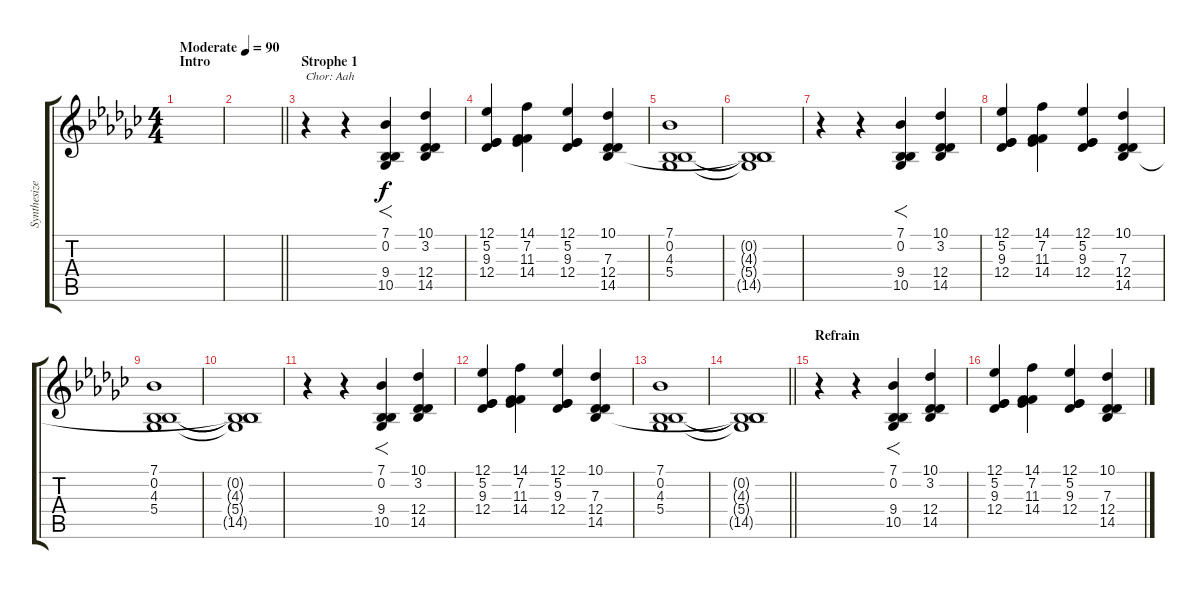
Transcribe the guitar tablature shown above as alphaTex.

\track ("Synthesizer" "Synthesize") {instrument electricpiano1}
\staff {score tabs}
\tuning (Eb4 Bb3 Gb3 Db3 Ab2 Eb2) {hide}
\ts (4 4)
\section ("" "Intro")
\tempo (90 "Moderate")
\clef g2
\ks ebminor
|
\barLineRight lightlight
|
\section ("" "Strophe 1")
r.4{txt "Chor: Aah" instrument pad4choir} r.4 (7.1 0.2 9.4 10.5).4{f} (10.1 3.2 12.4 14.5).4 |
(12.1 5.2 9.3 12.4).4 (14.1 7.2 11.3 14.4).4 (12.1 5.2 9.3 12.4).4 (10.1 7.3 12.4 14.5).4 |
(7.1 0.2 4.3 5.4).1{volume 3} |
(0.2{t} 4.3{t} 5.4{t} 14.5{t}).1 |
r.4 r.4{volume 9} (7.1 0.2 9.4 10.5).4{f} (10.1 3.2 12.4 14.5).4 |
(12.1 5.2 9.3 12.4).4 (14.1 7.2 11.3 14.4).4 (12.1 5.2 9.3 12.4).4 (10.1 7.3 12.4 14.5).4 |
(7.1 0.2 4.3 5.4).1{volume 3} |
(0.2{t} 4.3{t} 5.4{t} 14.5{t}).1 |
r.4 r.4{volume 9} (7.1 0.2 9.4 10.5).4{f} (10.1 3.2 12.4 14.5).4 |
(12.1 5.2 9.3 12.4).4 (14.1 7.2 11.3 14.4).4 (12.1 5.2 9.3 12.4).4 (10.1 7.3 12.4 14.5).4 |
(7.1 0.2 4.3 5.4).1{volume 3} |
\barLineRight lightlight
(0.2{t} 4.3{t} 5.4{t} 14.5{t}).1 |
\section ("" "Refrain")
r.4 r.4{volume 9} (7.1 0.2 9.4 10.5).4{f} (10.1 3.2 12.4 14.5).4 |
(12.1 5.2 9.3 12.4).4 (14.1 7.2 11.3 14.4).4 (12.1 5.2 9.3 12.4).4 (10.1 7.3 12.4 14.5).4
